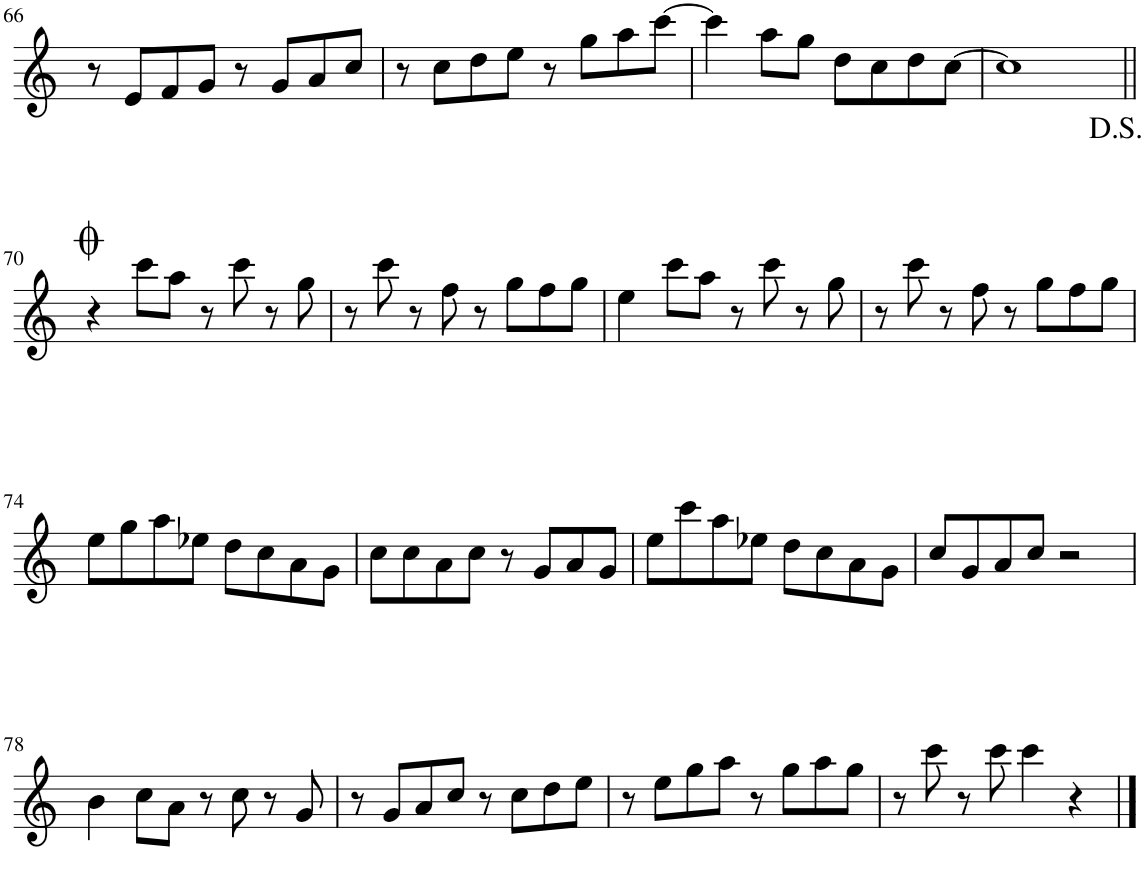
**kern
*part1
*staff1
*I"鋼琴
!!LO:PB:g=z
*clefG2
*k[]
*M4/4
=66
8r
8e/L
8f/
8g/J
8r
8g/L
8a/
8cc/J
=67
8r
8cc\L
8dd\
8ee\J
8r
8gg\L
8aa\
[8ccc\J
=68
4ccc\]
8aa\L
8gg\J
8dd\L
8cc\
8dd\
[8cc\J
=69
1cc]
!!LO:LB:g=z
=70||
4r
8ccc\L
8aa\J
8r
8ccc\
8r
8gg\
=71
8r
8ccc\
8r
8ff\
8r
8gg\L
8ff\
8gg\J
=72
4ee\
8ccc\L
8aa\J
8r
8ccc\
8r
8gg\
=73
8r
8ccc\
8r
8ff\
8r
8gg\L
8ff\
8gg\J
!!LO:LB:g=z
=74
8ee\L
8gg\
8aa\
8ee-X\J
8dd\L
8cc\
8a\
8g\J
=75
8cc\L
8cc\
8a\
8cc\J
8r
8g/L
8a/
8g/J
=76
8ee\L
8ccc\
8aa\
8ee-X\J
8dd\L
8cc\
8a\
8g\J
=77
8cc/L
8g/
8a/
8cc/J
2r
!!LO:LB:g=z
=78
4b\
8cc\L
8a\J
8r
8cc\
8r
8g/
=79
8r
8g/L
8a/
8cc/J
8r
8cc\L
8dd\
8ee\J
=80
8r
8ee\L
8gg\
8aa\J
8r
8gg\L
8aa\
8gg\J
=81
8r
8ccc\
8r
8ccc\
4ccc\
4r
==
*-
